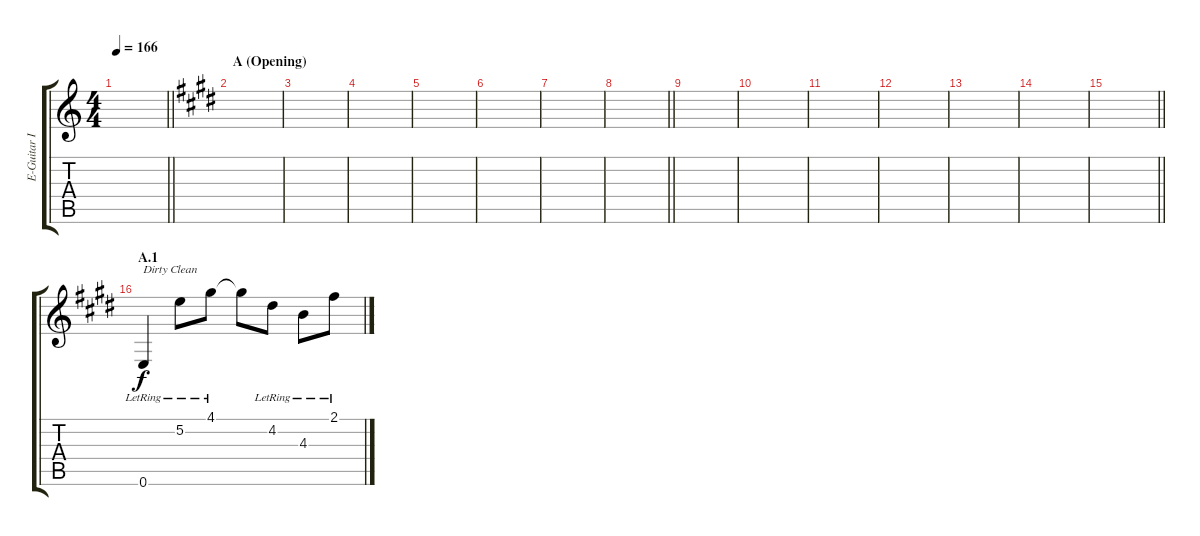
\track ("E-Guitar I (Rythm)" "E-Guitar I") {instrument electricguitarclean}
\staff {score tabs}
\tuning (E4 B3 G3 D3 A2 E2) {hide}
\ts (4 4)
\section ("" "")
\tempo 166
\clef g2
\barLineRight lightlight
\ks c
|
\section ("" "A (Opening)")
\ks e
|
|
|
|
|
|
\barLineRight lightlight
|
|
|
|
|
|
|
\barLineRight lightlight
|
\section ("" "A.1")
0.6{lr}.4{txt "Dirty Clean" volume 12 balance 8} 5.2{lr}.8 4.1{lr}.8 4.1{t}.8 4.2{lr}.8 4.3{lr}.8 2.1{lr}.8
